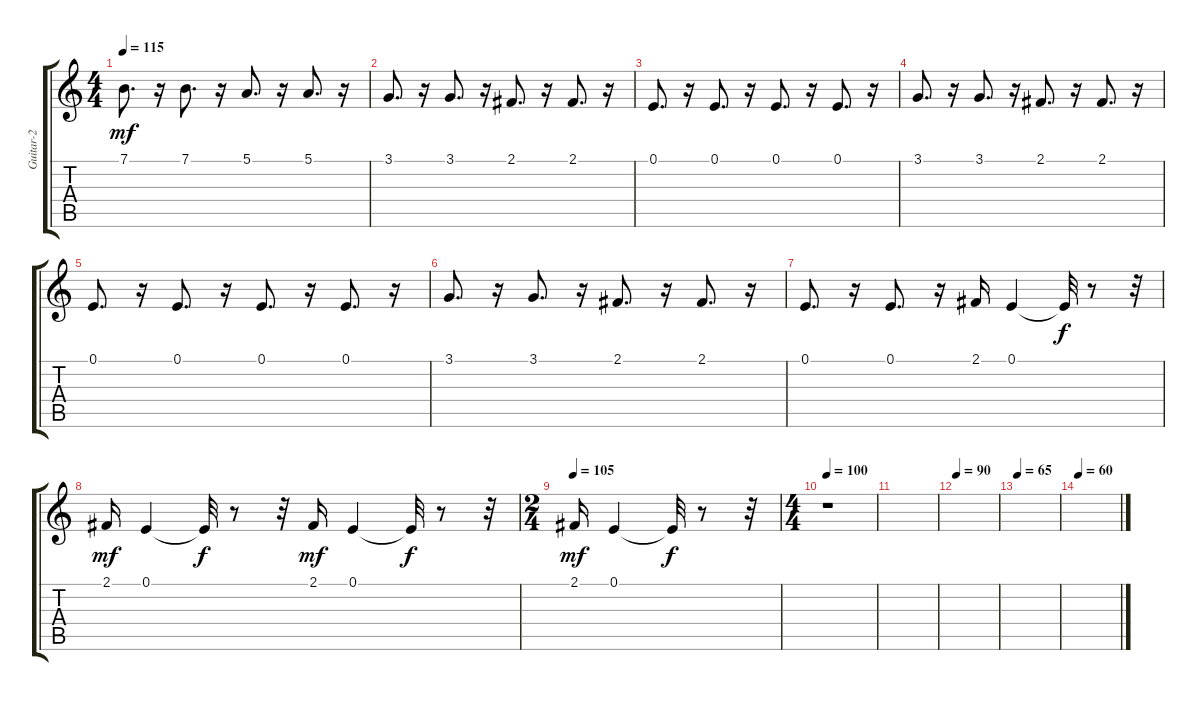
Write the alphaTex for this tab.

\track ("Guitar-2" "Guitar-2") {instrument glockenspiel}
\staff {score tabs}
\tuning (E4 B3 G3 D3 A2 E2) {hide}
\ts (4 4)
\tempo 115
\clef g2
\ks c
7.1.8{d dy mf} r.16 7.1.8{d} r.16 5.1.8{d} r.16 5.1.8{d} r.16 |
3.1.8{d} r.16 3.1.8{d} r.16 2.1.8{d} r.16 2.1.8{d} r.16 |
0.1.8{d} r.16 0.1.8{d} r.16 0.1.8{d} r.16 0.1.8{d} r.16 |
3.1.8{d} r.16 3.1.8{d} r.16 2.1.8{d} r.16 2.1.8{d} r.16 |
0.1.8{d} r.16 0.1.8{d} r.16 0.1.8{d} r.16 0.1.8{d} r.16 |
3.1.8{d} r.16 3.1.8{d} r.16 2.1.8{d} r.16 2.1.8{d} r.16 |
0.1.8{d} r.16 0.1.8{d} r.16 2.1.16 0.1.4 0.1{t}.32{dy f} r.8 r.32 |
2.1.16{dy mf} 0.1.4 0.1{t}.32{dy f} r.8 r.32 2.1.16{dy mf} 0.1.4 0.1{t}.32{dy f} r.8 r.32 |
\ts (2 4)
\tempo 105
2.1.16{dy mf} 0.1.4 0.1{t}.32{dy f} r.8 r.32 |
\ts (4 4)
\tempo 100
r.1 |
|
\tempo 90
|
\tempo 65
|
\tempo 60
